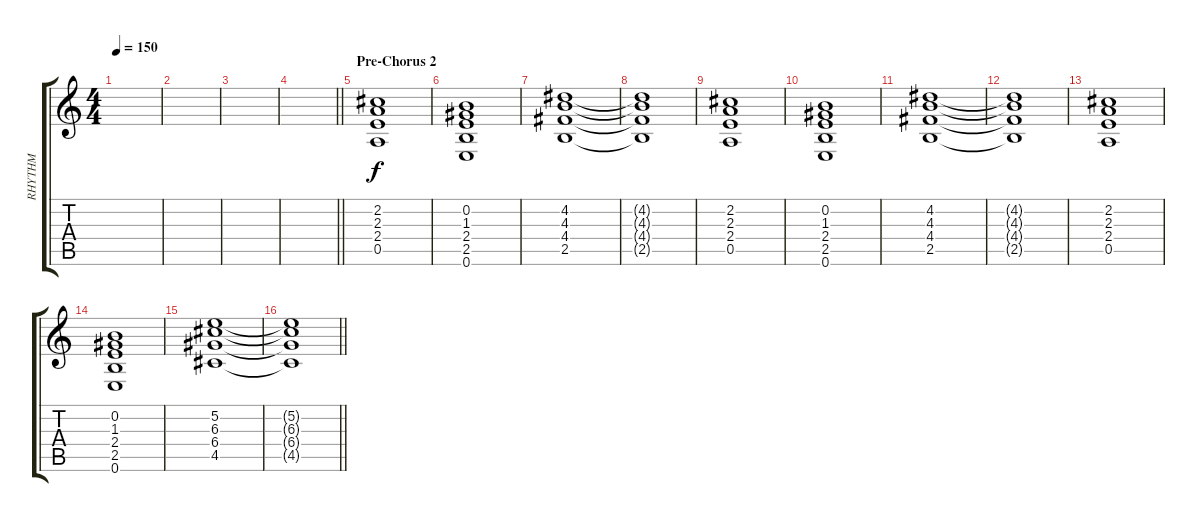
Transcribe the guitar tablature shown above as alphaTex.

\track ("RHYTHM " "RHYTHM ") {instrument distortionguitar}
\staff {score tabs}
\tuning (E4 B3 G3 D3 A2 E2) {hide}
\ts (4 4)
\tempo 150
\clef g2
\ks c
|
|
|
\barLineRight lightlight
|
\section ("" "Pre-Chorus 2")
(2.2 2.3 2.4 0.5).1{volume 13} |
(0.2 1.3 2.4 2.5 0.6).1 |
(4.2 4.3 4.4 2.5).1 |
(4.2{t} 4.3{t} 4.4{t} 2.5{t}).1 |
(2.2 2.3 2.4 0.5).1 |
(0.2 1.3 2.4 2.5 0.6).1 |
(4.2 4.3 4.4 2.5).1 |
(4.2{t} 4.3{t} 4.4{t} 2.5{t}).1 |
(2.2 2.3 2.4 0.5).1 |
(0.2 1.3 2.4 2.5 0.6).1 |
(5.2 6.3 6.4 4.5).1 |
\barLineRight lightlight
(5.2{t} 6.3{t} 6.4{t} 4.5{t}).1
